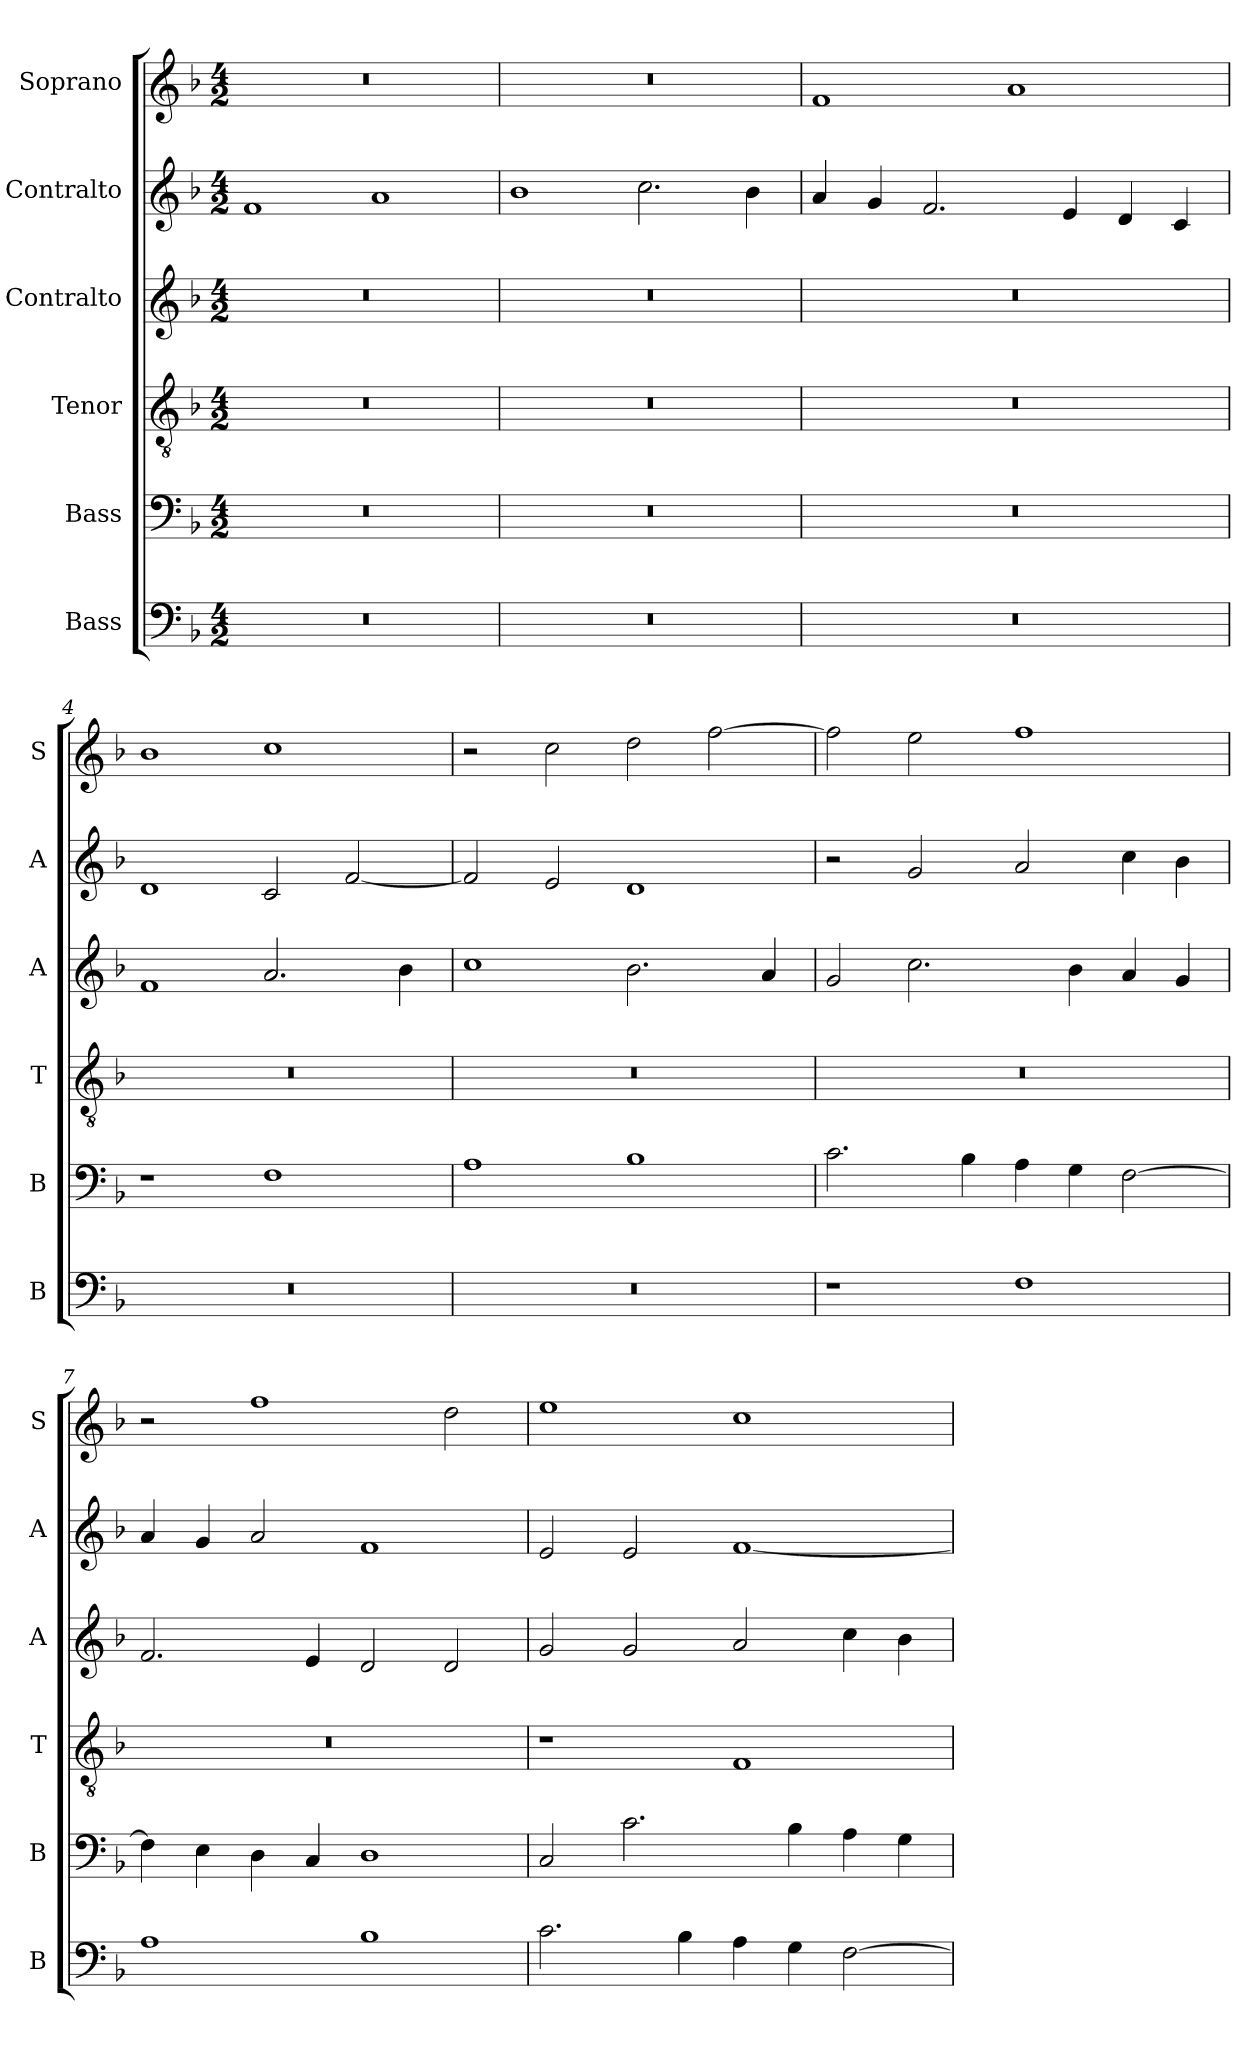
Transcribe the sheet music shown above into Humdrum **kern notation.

**kern	**kern	**kern	**kern	**kern	**kern
*part6	*part5	*part4	*part3	*part2	*part1
*staff6	*staff5	*staff4	*staff3	*staff2	*staff1
*I"Bass	*I"Bass	*I"Tenor	*I"Contralto	*I"Contralto	*I"Soprano
*I'B	*I'B	*I'T	*I'A	*I'A	*I'S
*clefF4	*clefF4	*clefGv2	*clefG2	*clefG2	*clefG2
*k[b-]	*k[b-]	*k[b-]	*k[b-]	*k[b-]	*k[b-]
*F:ion	*F:ion	*F:ion	*F:ion	*F:ion	*F:ion
*M4/2	*M4/2	*M4/2	*M4/2	*M4/2	*M4/2
=1	=1	=1	=1	=1	=1
0r	0r	0r	0r	1f	0r
.	.	.	.	1a	.
=2	=2	=2	=2	=2	=2
0r	0r	0r	0r	1b-	0r
.	.	.	.	2.cc	.
.	.	.	.	4b-	.
=3	=3	=3	=3	=3	=3
0r	0r	0r	0r	4a	1f
.	.	.	.	4g	.
.	.	.	.	2.f	.
.	.	.	.	.	1a
.	.	.	.	4e	.
.	.	.	.	4d	.
.	.	.	.	4c	.
=4	=4	=4	=4	=4	=4
0r	1r	0r	1f	1d	1b-
.	1F	.	2.a	2c	1cc
.	.	.	.	[2f	.
.	.	.	4b-	.	.
=5	=5	=5	=5	=5	=5
0r	1A	0r	1cc	2f]	2r
.	.	.	.	2e	2cc
.	1B-	.	2.b-	1d	2dd
.	.	.	.	.	[2ff
.	.	.	4a	.	.
=6	=6	=6	=6	=6	=6
1r	2.c	0r	2g	2r	2ff]
.	.	.	2.cc	2g	2ee
.	4B-	.	.	.	.
1F	4A	.	.	2a	1ff
.	4G	.	4b-	.	.
.	[2F	.	4a	4cc	.
.	.	.	4g	4b-	.
=7	=7	=7	=7	=7	=7
1A	4F]	0r	2.f	4a	2r
.	4E	.	.	4g	.
.	4D	.	.	2a	1ff
.	4C	.	4e	.	.
1B-	1D	.	2d	1f	.
.	.	.	2d	.	2dd
=8	=8	=8	=8	=8	=8
2.c	2C	1r	2g	2e	1ee
.	2.c	.	2g	2e	.
4B-	.	.	.	.	.
4A	.	1F	2a	[1f	1cc
4G	4B-	.	.	.	.
[2F	4A	.	4cc	.	.
.	4G	.	4b-	.	.
=	=	=	=	=	=
*-	*-	*-	*-	*-	*-
